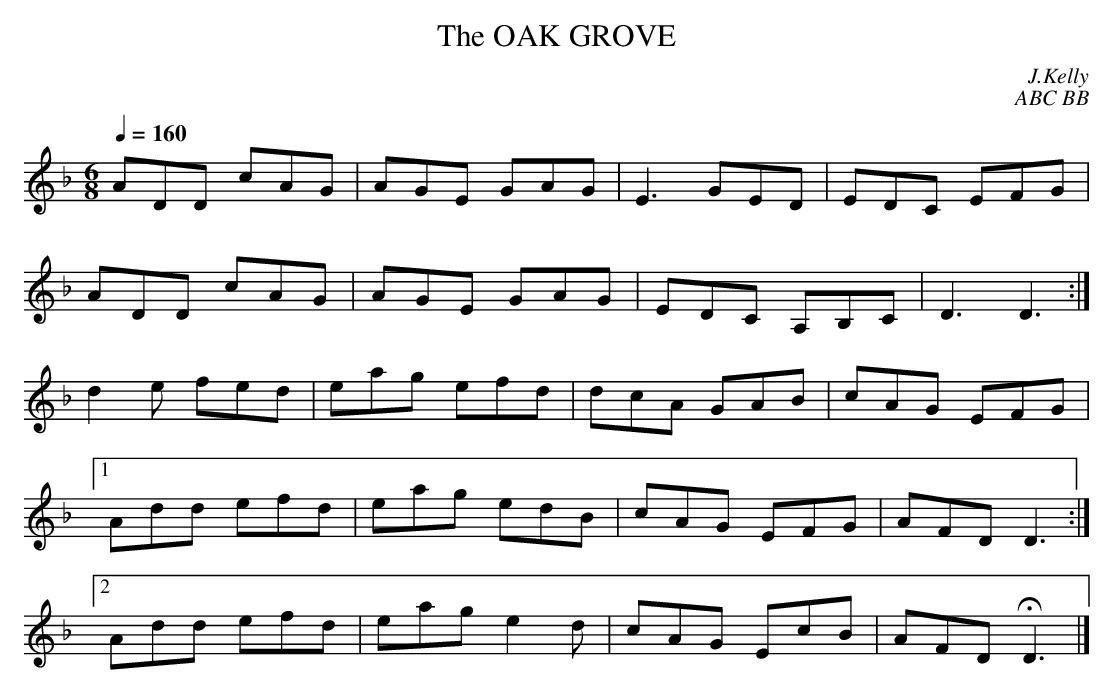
X:1
T:OAK GROVE, The
C:J.Kelly
C:ABC BB
M:6/8
L:1/8
Q:1/4=160
K:Dm
ADD cAG|AGE GAG|E3 GED|EDC EFG|
ADD cAG|AGE GAG|EDC A,B,C|D3 D3:|
d2e fed|eag efd|dcA GAB|cAG EFG|
[1 Add efd|eag edB|cAG EFG|AFD D3:|
[2 Add efd|eag e2d|cAG EcB|AFD HD3|]
